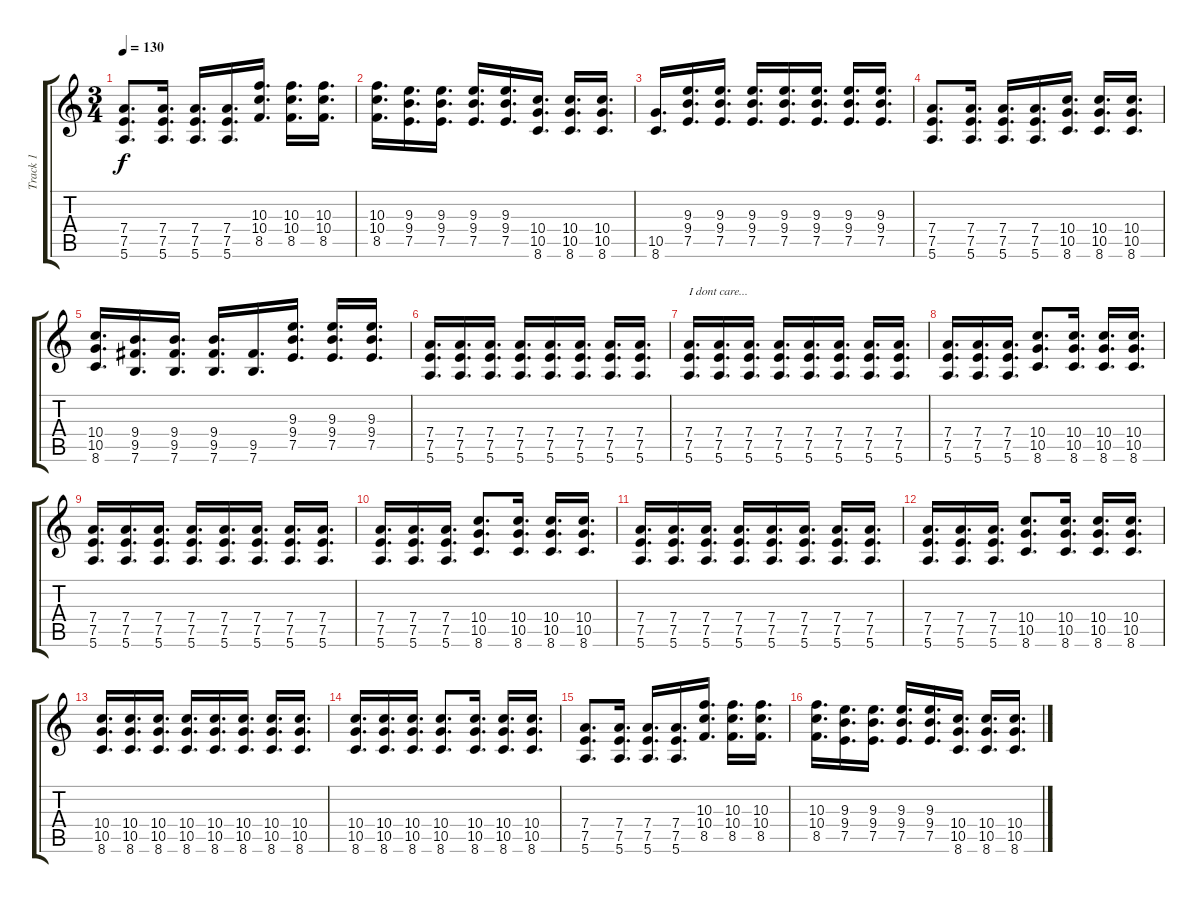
\track ("Track 1" "Track 1") {instrument distortionguitar}
\staff {score tabs}
\tuning (E4 B3 G3 D3 A2 E2) {hide}
\ts (3 4)
\tempo 130
\clef g2
\ks c
(7.4 7.5 5.6).8{d dy f} (7.4 7.5 5.6).16{d} (7.4 7.5 5.6).16{d} (7.4 7.5 5.6).16{d} (10.3 10.4 8.5).16{d} (10.3 10.4 8.5).16{d} (10.3 10.4 8.5).16{d} |
(10.3 10.4 8.5).16{d} (9.3 9.4 7.5).16{d} (9.3 9.4 7.5).16{d} (9.3 9.4 7.5).16{d} (9.3 9.4 7.5).16{d} (10.4 10.5 8.6).16{d} (10.4 10.5 8.6).16{d} (10.4 10.5 8.6).16{d} |
(10.5 8.6).16{d} (9.3 9.4 7.5).16{d} (9.3 9.4 7.5).16{d} (9.3 9.4 7.5).16{d} (9.3 9.4 7.5).16{d} (9.3 9.4 7.5).16{d} (9.3 9.4 7.5).16{d} (9.3 9.4 7.5).16{d} |
(7.4 7.5 5.6).8{d} (7.4 7.5 5.6).16{d} (7.4 7.5 5.6).16{d} (7.4 7.5 5.6).16{d} (10.4 10.5 8.6).16{d} (10.4 10.5 8.6).16{d} (10.4 10.5 8.6).16{d} |
(10.4 10.5 8.6).16{d} (9.4 9.5 7.6).16{d} (9.4 9.5 7.6).16{d} (9.4 9.5 7.6).16{d} (9.5 7.6).16{d} (9.3 9.4 7.5).16{d} (9.3 9.4 7.5).16{d} (9.3 9.4 7.5).16{d} |
(7.4 7.5 5.6).16{d} (7.4 7.5 5.6).16{d} (7.4 7.5 5.6).16{d} (7.4 7.5 5.6).16{d} (7.4 7.5 5.6).16{d} (7.4 7.5 5.6).16{d} (7.4 7.5 5.6).16{d} (7.4 7.5 5.6).16{d} |
(7.4 7.5 5.6).16{d txt "I dont care..."} (7.4 7.5 5.6).16{d} (7.4 7.5 5.6).16{d} (7.4 7.5 5.6).16{d} (7.4 7.5 5.6).16{d} (7.4 7.5 5.6).16{d} (7.4 7.5 5.6).16{d} (7.4 7.5 5.6).16{d} |
(7.4 7.5 5.6).16{d} (7.4 7.5 5.6).16{d} (7.4 7.5 5.6).16{d} (10.4 10.5 8.6).8{d} (10.4 10.5 8.6).16{d} (10.4 10.5 8.6).16{d} (10.4 10.5 8.6).16{d} |
(7.4 7.5 5.6).16{d} (7.4 7.5 5.6).16{d} (7.4 7.5 5.6).16{d} (7.4 7.5 5.6).16{d} (7.4 7.5 5.6).16{d} (7.4 7.5 5.6).16{d} (7.4 7.5 5.6).16{d} (7.4 7.5 5.6).16{d} |
(7.4 7.5 5.6).16{d} (7.4 7.5 5.6).16{d} (7.4 7.5 5.6).16{d} (10.4 10.5 8.6).8{d} (10.4 10.5 8.6).16{d} (10.4 10.5 8.6).16{d} (10.4 10.5 8.6).16{d} |
(7.4 7.5 5.6).16{d} (7.4 7.5 5.6).16{d} (7.4 7.5 5.6).16{d} (7.4 7.5 5.6).16{d} (7.4 7.5 5.6).16{d} (7.4 7.5 5.6).16{d} (7.4 7.5 5.6).16{d} (7.4 7.5 5.6).16{d} |
(7.4 7.5 5.6).16{d} (7.4 7.5 5.6).16{d} (7.4 7.5 5.6).16{d} (10.4 10.5 8.6).8{d} (10.4 10.5 8.6).16{d} (10.4 10.5 8.6).16{d} (10.4 10.5 8.6).16{d} |
(10.4 10.5 8.6).16{d} (10.4 10.5 8.6).16{d} (10.4 10.5 8.6).16{d} (10.4 10.5 8.6).16{d} (10.4 10.5 8.6).16{d} (10.4 10.5 8.6).16{d} (10.4 10.5 8.6).16{d} (10.4 10.5 8.6).16{d} |
(10.4 10.5 8.6).16{d} (10.4 10.5 8.6).16{d} (10.4 10.5 8.6).16{d} (10.4 10.5 8.6).8{d} (10.4 10.5 8.6).16{d} (10.4 10.5 8.6).16{d} (10.4 10.5 8.6).16{d} |
(7.4 7.5 5.6).8{d} (7.4 7.5 5.6).16{d} (7.4 7.5 5.6).16{d} (7.4 7.5 5.6).16{d} (10.3 10.4 8.5).16{d} (10.3 10.4 8.5).16{d} (10.3 10.4 8.5).16{d} |
(10.3 10.4 8.5).16{d} (9.3 9.4 7.5).16{d} (9.3 9.4 7.5).16{d} (9.3 9.4 7.5).16{d} (9.3 9.4 7.5).16{d} (10.4 10.5 8.6).16{d} (10.4 10.5 8.6).16{d} (10.4 10.5 8.6).16{d}
